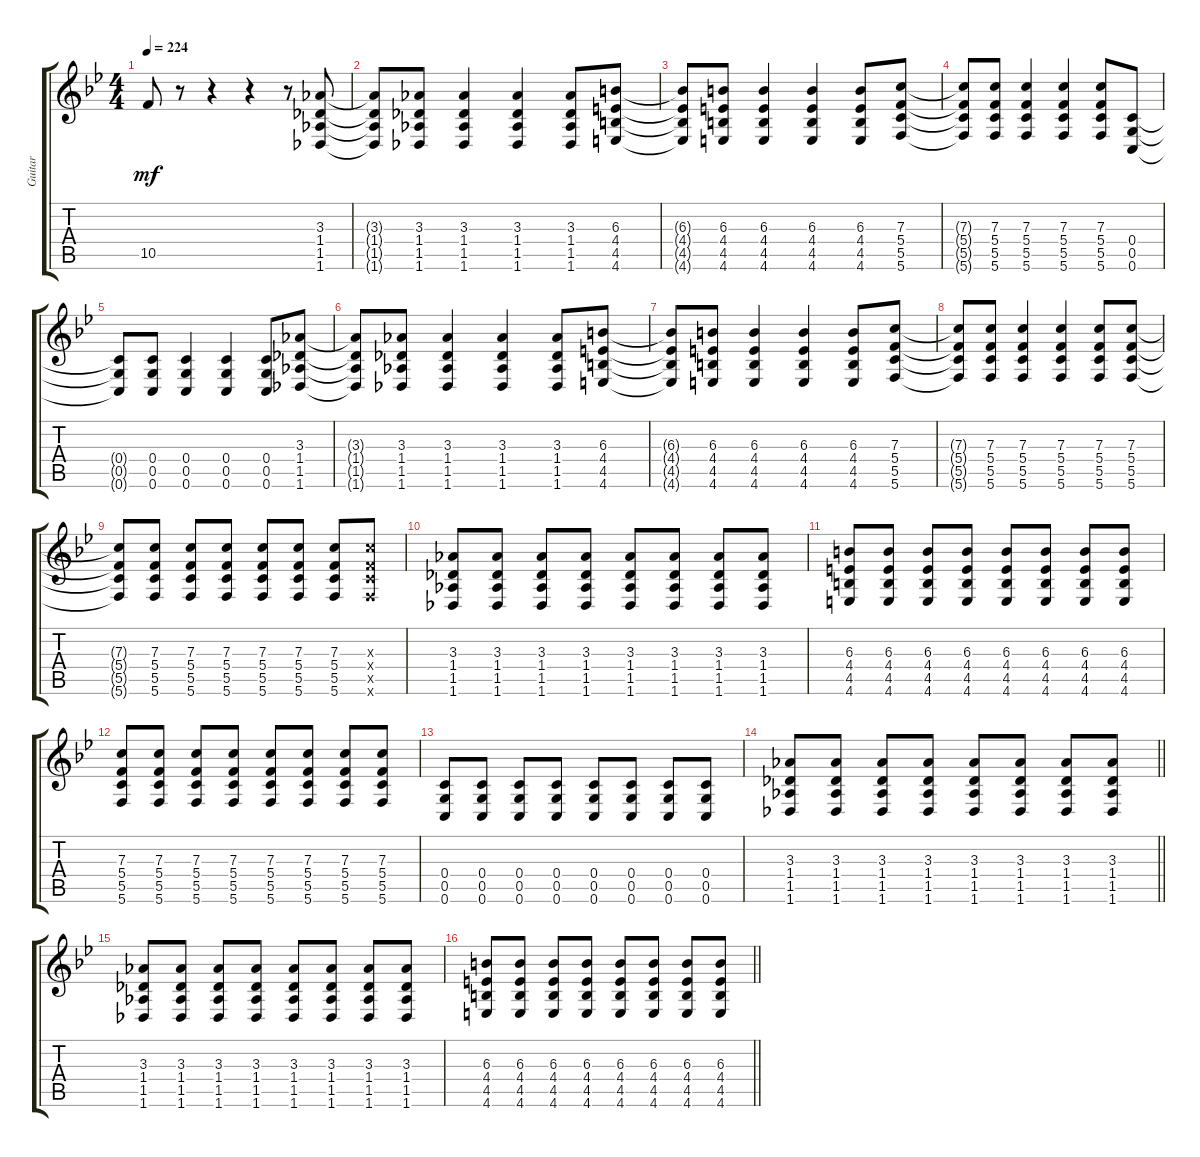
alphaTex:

\track ("Guitar" "Guitar") {instrument distortionguitar}
\staff {score tabs}
\tuning (D4 A3 F3 C3 G2 C2) {hide}
\ts (4 4)
\tempo 224
\clef g2
\ks bb
10.5.8{dy mf} r.8 r.4 r.4 r.8 (3.3 1.4 1.5 1.6).8 |
(3.3{t} 1.4{t} 1.5{t} 1.6{t}).8 (3.3 1.4 1.5 1.6).8 (3.3 1.4 1.5 1.6).4 (3.3 1.4 1.5 1.6).4 (3.3 1.4 1.5 1.6).8 (6.3 4.4 4.5 4.6).8 |
(6.3{t} 4.4{t} 4.5{t} 4.6{t}).8 (6.3 4.4 4.5 4.6).8 (6.3 4.4 4.5 4.6).4 (6.3 4.4 4.5 4.6).4 (6.3 4.4 4.5 4.6).8 (7.3 5.4 5.5 5.6).8 |
(7.3{t} 5.4{t} 5.5{t} 5.6{t}).8 (7.3 5.4 5.5 5.6).8 (7.3 5.4 5.5 5.6).4 (7.3 5.4 5.5 5.6).4 (7.3 5.4 5.5 5.6).8 (0.4 0.5 0.6).8 |
(0.4{t} 0.5{t} 0.6{t}).8 (0.4 0.5 0.6).8 (0.4 0.5 0.6).4 (0.4 0.5 0.6).4 (0.4 0.5 0.6).8 (3.3 1.4 1.5 1.6).8 |
(3.3{t} 1.4{t} 1.5{t} 1.6{t}).8 (3.3 1.4 1.5 1.6).8 (3.3 1.4 1.5 1.6).4 (3.3 1.4 1.5 1.6).4 (3.3 1.4 1.5 1.6).8 (6.3 4.4 4.5 4.6).8 |
(6.3{t} 4.4{t} 4.5{t} 4.6{t}).8 (6.3 4.4 4.5 4.6).8 (6.3 4.4 4.5 4.6).4 (6.3 4.4 4.5 4.6).4 (6.3 4.4 4.5 4.6).8 (7.3 5.4 5.5 5.6).8 |
(7.3{t} 5.4{t} 5.5{t} 5.6{t}).8 (7.3 5.4 5.5 5.6).8 (7.3 5.4 5.5 5.6).4 (7.3 5.4 5.5 5.6).4 (7.3 5.4 5.5 5.6).8 (7.3 5.4 5.5 5.6).8 |
(7.3{t} 5.4{t} 5.5{t} 5.6{t}).8 (7.3 5.4 5.5 5.6).8 (7.3 5.4 5.5 5.6).8 (7.3 5.4 5.5 5.6).8 (7.3 5.4 5.5 5.6).8 (7.3 5.4 5.5 5.6).8 (7.3 5.4 5.5 5.6).8 (7.3{x} 5.4{x} 5.5{x} 5.6{x}).8 |
(3.3 1.4 1.5 1.6).8 (3.3 1.4 1.5 1.6).8 (3.3 1.4 1.5 1.6).8 (3.3 1.4 1.5 1.6).8 (3.3 1.4 1.5 1.6).8 (3.3 1.4 1.5 1.6).8 (3.3 1.4 1.5 1.6).8 (3.3 1.4 1.5 1.6).8 |
(6.3 4.4 4.5 4.6).8 (6.3 4.4 4.5 4.6).8 (6.3 4.4 4.5 4.6).8 (6.3 4.4 4.5 4.6).8 (6.3 4.4 4.5 4.6).8 (6.3 4.4 4.5 4.6).8 (6.3 4.4 4.5 4.6).8 (6.3 4.4 4.5 4.6).8 |
(7.3 5.4 5.5 5.6).8 (7.3 5.4 5.5 5.6).8 (7.3 5.4 5.5 5.6).8 (7.3 5.4 5.5 5.6).8 (7.3 5.4 5.5 5.6).8 (7.3 5.4 5.5 5.6).8 (7.3 5.4 5.5 5.6).8 (7.3 5.4 5.5 5.6).8 |
(0.4 0.5 0.6).8 (0.4 0.5 0.6).8 (0.4 0.5 0.6).8 (0.4 0.5 0.6).8 (0.4 0.5 0.6).8 (0.4 0.5 0.6).8 (0.4 0.5 0.6).8 (0.4 0.5 0.6).8 |
\barLineRight lightlight
(3.3 1.4 1.5 1.6).8 (3.3 1.4 1.5 1.6).8 (3.3 1.4 1.5 1.6).8 (3.3 1.4 1.5 1.6).8 (3.3 1.4 1.5 1.6).8 (3.3 1.4 1.5 1.6).8 (3.3 1.4 1.5 1.6).8 (3.3 1.4 1.5 1.6).8 |
(3.3 1.4 1.5 1.6).8 (3.3 1.4 1.5 1.6).8 (3.3 1.4 1.5 1.6).8 (3.3 1.4 1.5 1.6).8 (3.3 1.4 1.5 1.6).8 (3.3 1.4 1.5 1.6).8 (3.3 1.4 1.5 1.6).8 (3.3 1.4 1.5 1.6).8 |
\barLineRight lightlight
(6.3 4.4 4.5 4.6).8 (6.3 4.4 4.5 4.6).8 (6.3 4.4 4.5 4.6).8 (6.3 4.4 4.5 4.6).8 (6.3 4.4 4.5 4.6).8 (6.3 4.4 4.5 4.6).8 (6.3 4.4 4.5 4.6).8 (6.3 4.4 4.5 4.6).8
